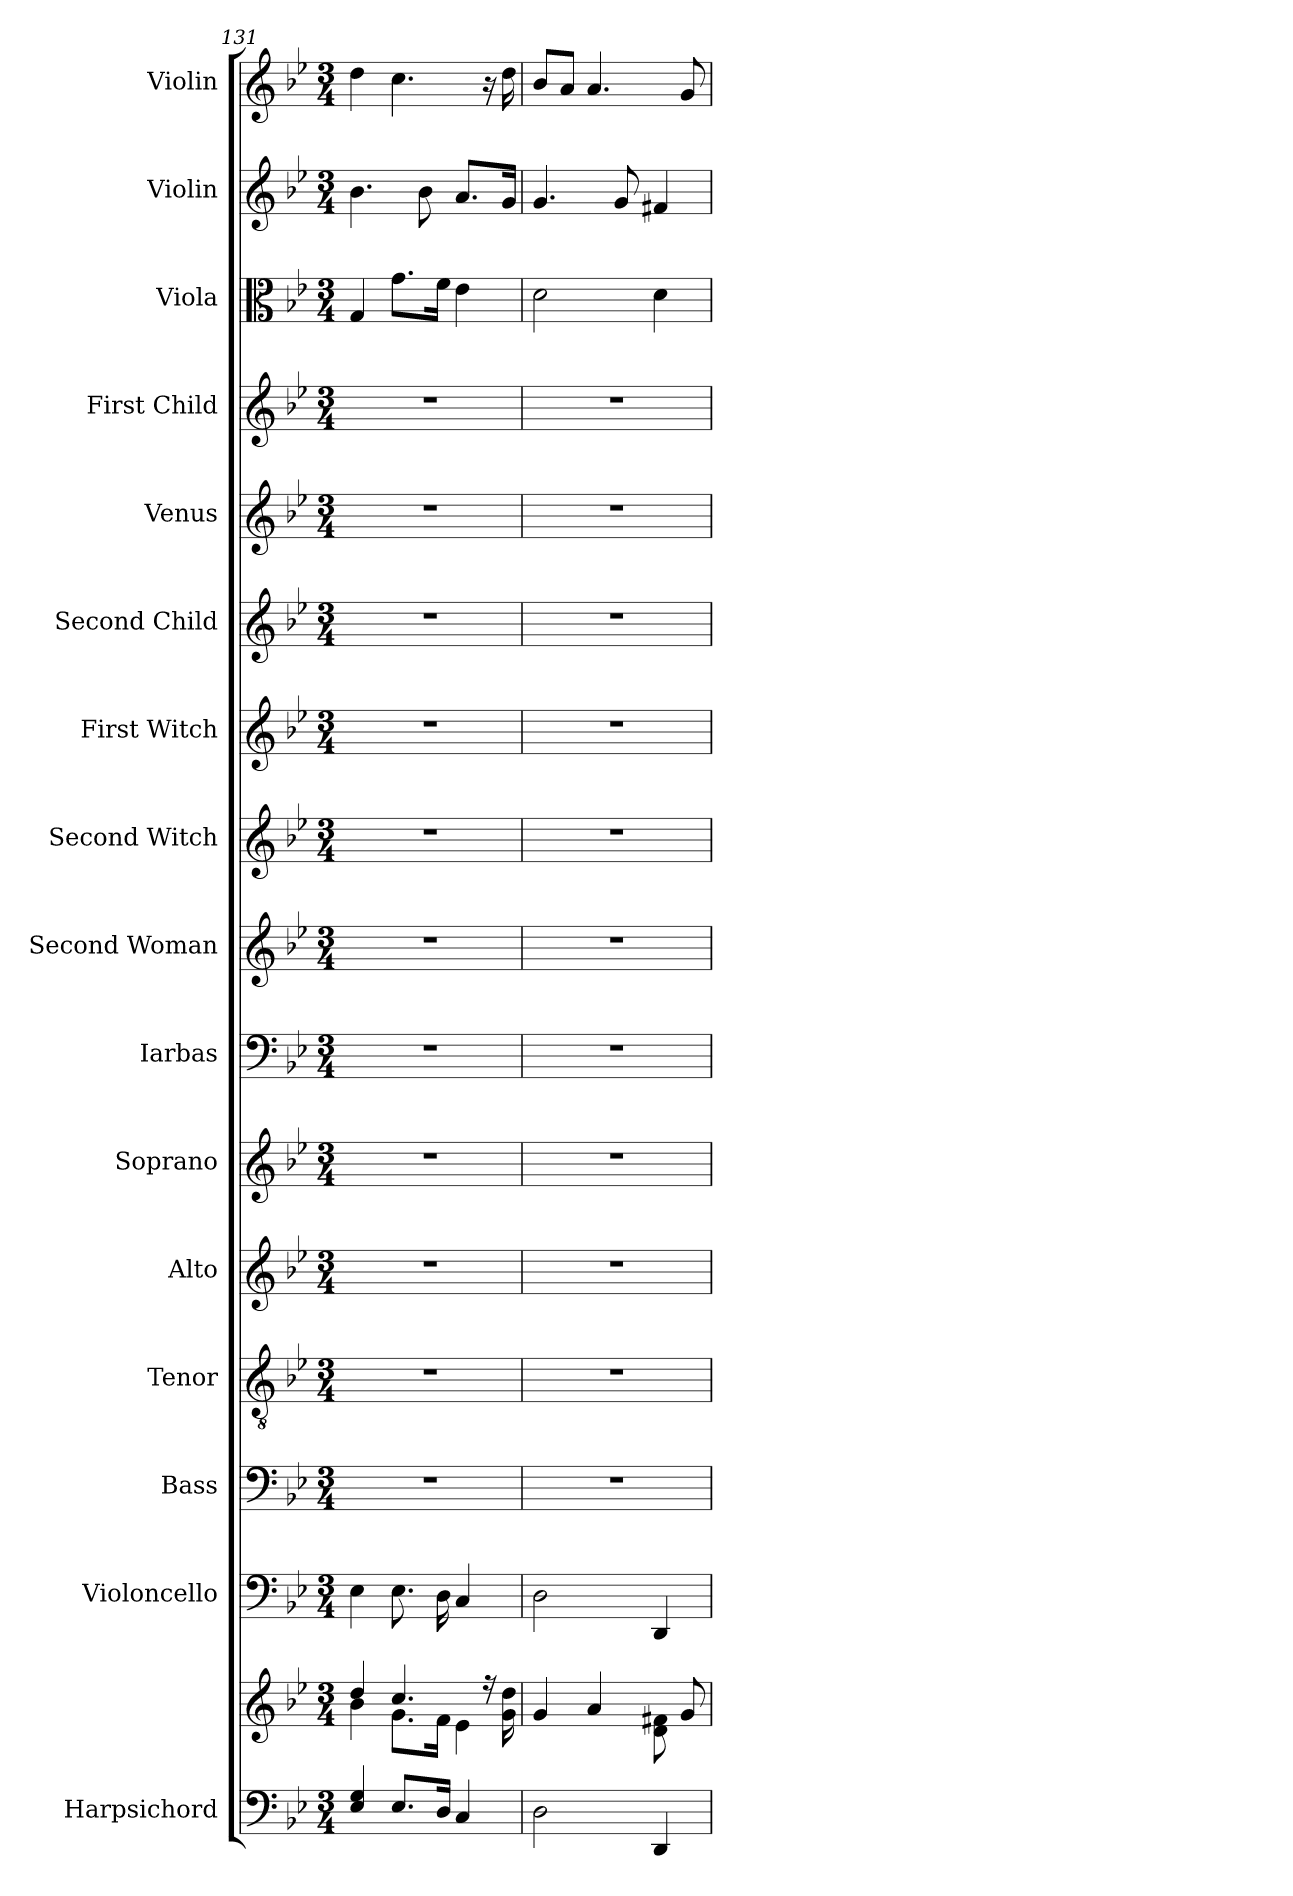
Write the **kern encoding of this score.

**kern	**kern	**kern	**kern	**kern	**kern	**kern	**kern	**kern	**kern	**kern	**kern	**kern	**kern	**kern	**kern	**kern
*part16	*part16	*part15	*part14	*part13	*part12	*part11	*part10	*part9	*part8	*part7	*part6	*part5	*part4	*part3	*part2	*part1
*staff17	*staff16	*staff15	*staff14	*staff13	*staff12	*staff11	*staff10	*staff9	*staff8	*staff7	*staff6	*staff5	*staff4	*staff3	*staff2	*staff1
*I"Harpsichord	*	*I"Violoncello	*I"Bass	*I"Tenor	*I"Alto	*I"Soprano	*I"Iarbas	*I"Second Woman	*I"Second Witch	*I"First Witch	*I"Second Child	*I"Venus	*I"First Child	*I"Viola	*I"Violin	*I"Violin
*I'Hch.	*	*I'Vc.	*I'B.	*I'T.	*I'A.	*I'S.	*I'I.	*I'2W	*I'W2.	*I'W1	*I'C2.	*I'V.	*I'C1	*I'Vla.	*I'Vln.	*I'Vln.
*clefF4	*clefG2	*clefF4	*clefF4	*clefGv2	*clefG2	*clefG2	*clefF4	*clefG2	*clefG2	*clefG2	*clefG2	*clefG2	*clefG2	*clefC3	*clefG2	*clefG2
*k[b-e-]	*k[b-e-]	*k[b-e-]	*k[b-e-]	*k[b-e-]	*k[b-e-]	*k[b-e-]	*k[b-e-]	*k[b-e-]	*k[b-e-]	*k[b-e-]	*k[b-e-]	*k[b-e-]	*k[b-e-]	*k[b-e-]	*k[b-e-]	*k[b-e-]
*M3/4	*M3/4	*M3/4	*M3/4	*M3/4	*M3/4	*M3/4	*M3/4	*M3/4	*M3/4	*M3/4	*M3/4	*M3/4	*M3/4	*M3/4	*M3/4	*M3/4
=131	=131	=131	=131	=131	=131	=131	=131	=131	=131	=131	=131	=131	=131	=131	=131	=131
*	*^	*	*	*	*	*	*	*	*	*	*	*	*	*	*	*
4E-/ 4G/	4dd/	4b-\	4E-\	2.r	2.r	2.r	2.r	2.r	2.r	2.r	2.r	2.r	2.r	2.r	4G/	4.b-\	4dd\
8.E-/L	4.cc/	8.g\L	8.E-\	.	.	.	.	.	.	.	.	.	.	.	8.g\L	.	4.cc\
.	.	.	.	.	.	.	.	.	.	.	.	.	.	.	.	8b-\	.
16D/Jk	.	16f\Jk	16D\	.	.	.	.	.	.	.	.	.	.	.	16f\Jk	.	.
4C/	.	4e-\	4C/	.	.	.	.	.	.	.	.	.	.	.	4e-\	8.a/L	.
.	16r	.	.	.	.	.	.	.	.	.	.	.	.	.	.	.	16r
.	16g\ 16dd\	.	.	.	.	.	.	.	.	.	.	.	.	.	.	16g/Jk	16dd\
*	*v	*v	*	*	*	*	*	*	*	*	*	*	*	*	*	*	*
=132	=132	=132	=132	=132	=132	=132	=132	=132	=132	=132	=132	=132	=132	=132	=132	=132
2D\	4g/	2D\	2.r	2.r	2.r	2.r	2.r	2.r	2.r	2.r	2.r	2.r	2.r	2d\	4.g/	8b-/L
.	.	.	.	.	.	.	.	.	.	.	.	.	.	.	.	8a/J
.	4a/	.	.	.	.	.	.	.	.	.	.	.	.	.	.	4.a/
.	.	.	.	.	.	.	.	.	.	.	.	.	.	.	8g/	.
4DD/	8d\ 8f#X\	4DD/	.	.	.	.	.	.	.	.	.	.	.	4d\	4f#X/	.
.	8g/	.	.	.	.	.	.	.	.	.	.	.	.	.	.	8g/
=	=	=	=	=	=	=	=	=	=	=	=	=	=	=	=	=
*-	*-	*-	*-	*-	*-	*-	*-	*-	*-	*-	*-	*-	*-	*-	*-	*-
